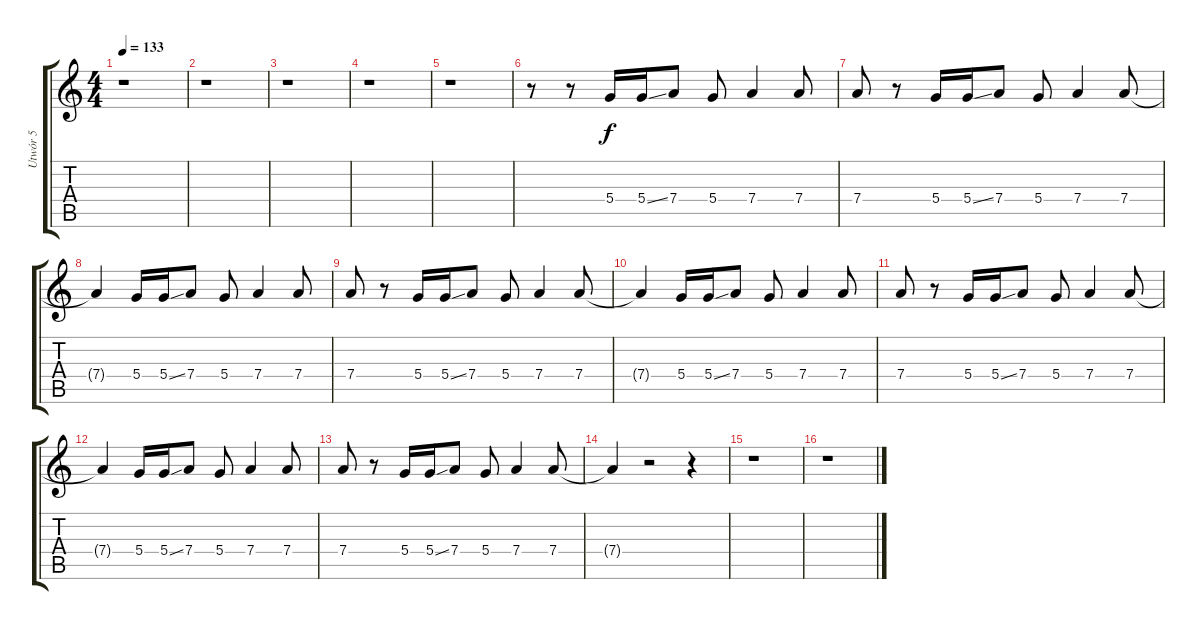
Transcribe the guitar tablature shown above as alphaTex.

\track ("Utwór 5" "Utwór 5") {instrument overdrivenguitar}
\staff {score tabs}
\tuning (E4 B3 G3 D3 A2 E2) {hide}
\ts (4 4)
\tempo 133
\clef g2
\ks c
r.1{dy f} |
r.1 |
r.1 |
r.1 |
r.1 |
r.8 r.8 5.4.16 5.4{ss}.16 7.4.8 5.4.8 7.4.4 7.4.8 |
7.4.8 r.8 5.4.16 5.4{ss}.16 7.4.8 5.4.8 7.4.4 7.4.8 |
7.4{t}.4 5.4.16 5.4{ss}.16 7.4.8 5.4.8 7.4.4 7.4.8 |
7.4.8 r.8 5.4.16 5.4{ss}.16 7.4.8 5.4.8 7.4.4 7.4.8 |
7.4{t}.4 5.4.16 5.4{ss}.16 7.4.8 5.4.8 7.4.4 7.4.8 |
7.4.8 r.8 5.4.16 5.4{ss}.16 7.4.8 5.4.8 7.4.4 7.4.8 |
7.4{t}.4 5.4.16 5.4{ss}.16 7.4.8 5.4.8 7.4.4 7.4.8 |
7.4.8 r.8 5.4.16 5.4{ss}.16 7.4.8 5.4.8 7.4.4 7.4.8 |
7.4{t}.4 r.2 r.4 |
r.1 |
r.1
